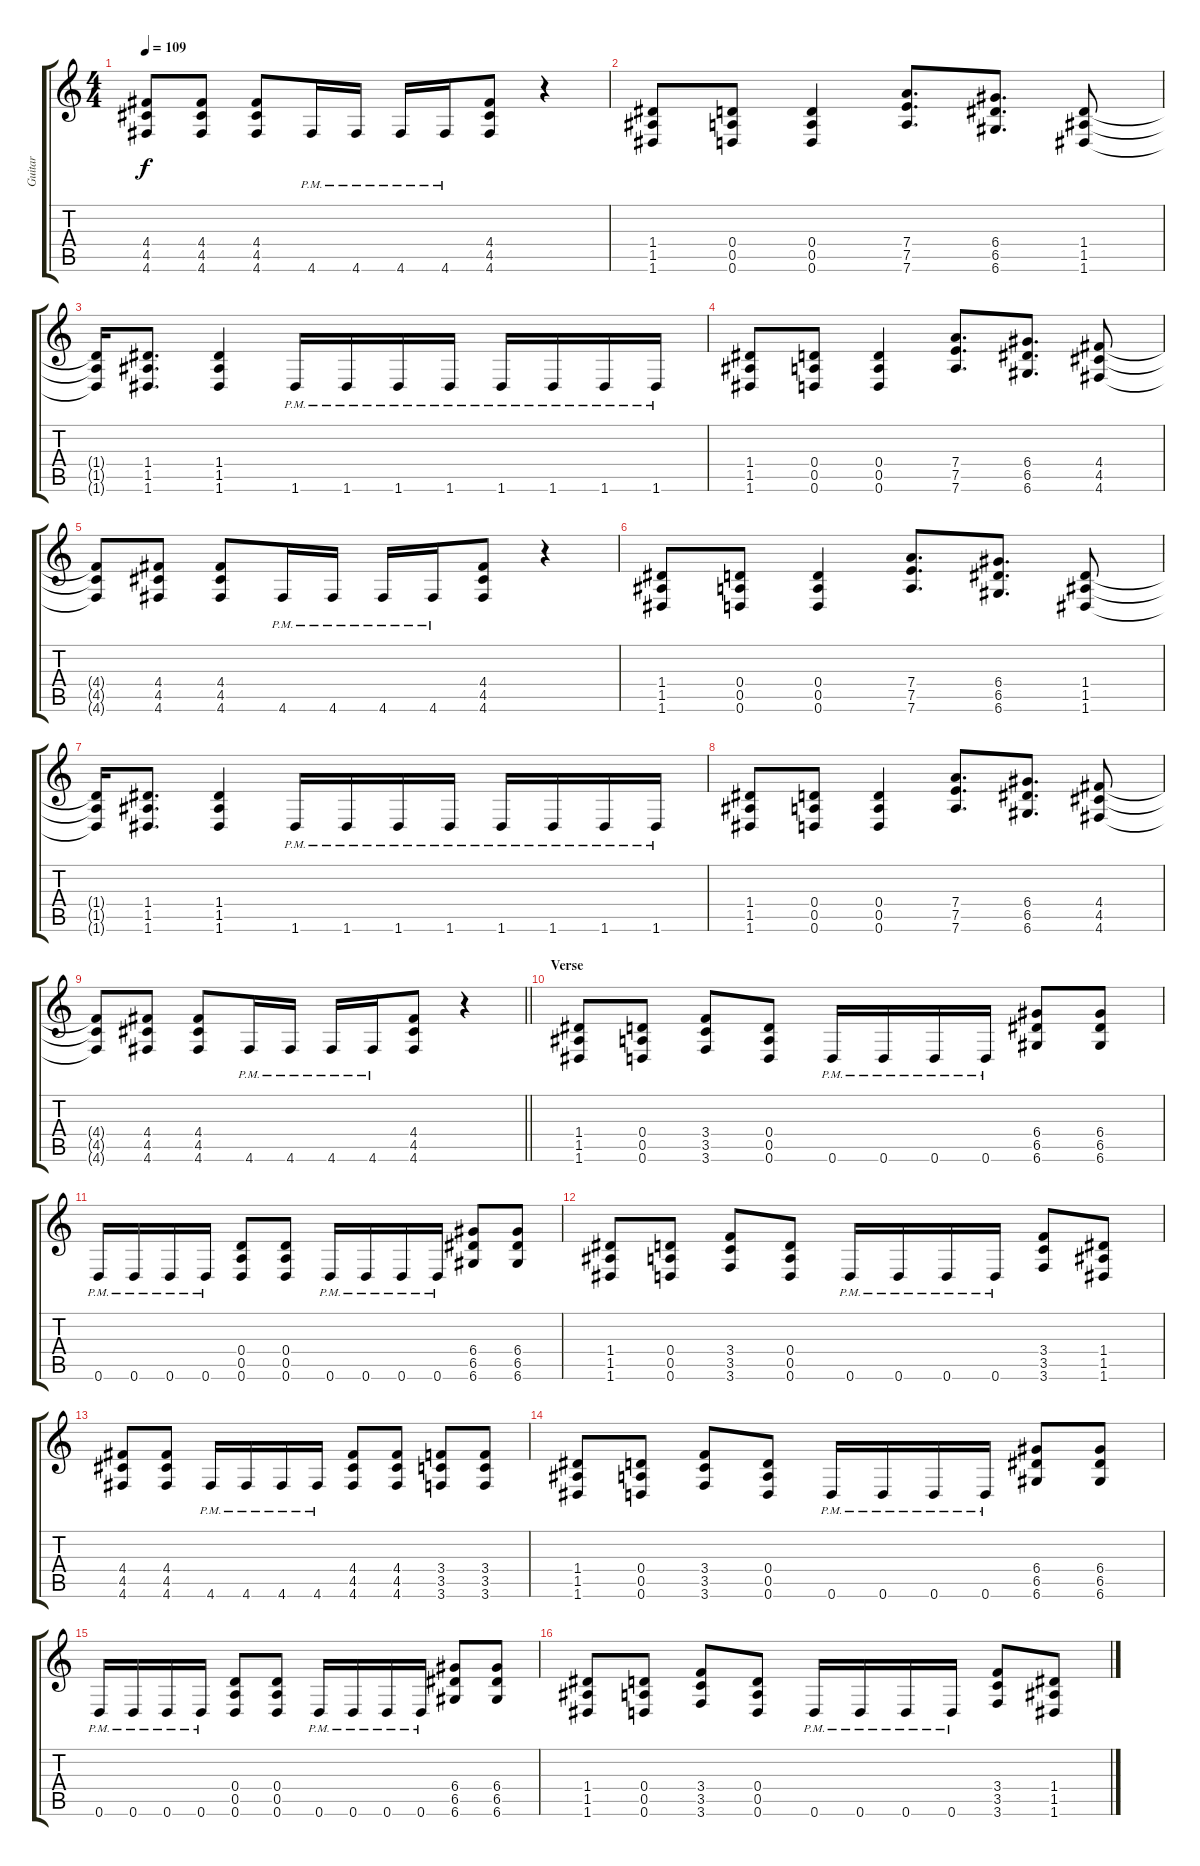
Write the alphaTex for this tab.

\track ("Guitar " "Guitar ") {instrument distortionguitar}
\staff {score tabs}
\tuning (E4 B3 G3 D3 A2 D2) {hide}
\ts (4 4)
\tempo 109
\clef g2
\ks c
(4.4{t} 4.5{t} 4.6{t}).8{dy f} (4.4 4.5 4.6).8 (4.4 4.5 4.6).8 4.6{pm}.16 4.6{pm}.16 4.6{pm}.16 4.6{pm}.16 (4.4 4.5 4.6).8 r.4 |
(1.4 1.5 1.6).8 (0.4 0.5 0.6).8 (0.4 0.5 0.6).4 (7.4 7.5 7.6).8{d} (6.4 6.5 6.6).8{d} (1.4 1.5 1.6).8 |
(1.4{t} 1.5{t} 1.6{t}).16 (1.4 1.5 1.6).8{d} (1.4 1.5 1.6).4 1.6{pm}.16 1.6{pm}.16 1.6{pm}.16 1.6{pm}.16 1.6{pm}.16 1.6{pm}.16 1.6{pm}.16 1.6{pm}.16 |
(1.4 1.5 1.6).8 (0.4 0.5 0.6).8 (0.4 0.5 0.6).4 (7.4 7.5 7.6).8{d} (6.4 6.5 6.6).8{d} (4.4 4.5 4.6).8 |
(4.4{t} 4.5{t} 4.6{t}).8 (4.4 4.5 4.6).8 (4.4 4.5 4.6).8 4.6{pm}.16 4.6{pm}.16 4.6{pm}.16 4.6{pm}.16 (4.4 4.5 4.6).8 r.4 |
(1.4 1.5 1.6).8 (0.4 0.5 0.6).8 (0.4 0.5 0.6).4 (7.4 7.5 7.6).8{d} (6.4 6.5 6.6).8{d} (1.4 1.5 1.6).8 |
(1.4{t} 1.5{t} 1.6{t}).16 (1.4 1.5 1.6).8{d} (1.4 1.5 1.6).4 1.6{pm}.16 1.6{pm}.16 1.6{pm}.16 1.6{pm}.16 1.6{pm}.16 1.6{pm}.16 1.6{pm}.16 1.6{pm}.16 |
(1.4 1.5 1.6).8 (0.4 0.5 0.6).8 (0.4 0.5 0.6).4 (7.4 7.5 7.6).8{d} (6.4 6.5 6.6).8{d} (4.4 4.5 4.6).8 |
\barLineRight lightlight
(4.4{t} 4.5{t} 4.6{t}).8 (4.4 4.5 4.6).8 (4.4 4.5 4.6).8 4.6{pm}.16 4.6{pm}.16 4.6{pm}.16 4.6{pm}.16 (4.4 4.5 4.6).8 r.4 |
\section ("" "Verse")
(1.4 1.5 1.6).8 (0.4 0.5 0.6).8 (3.4 3.5 3.6).8 (0.4 0.5 0.6).8 0.6{pm}.16 0.6{pm}.16 0.6{pm}.16 0.6{pm}.16 (6.4 6.5 6.6).8 (6.4 6.5 6.6).8 |
0.6{pm}.16 0.6{pm}.16 0.6{pm}.16 0.6{pm}.16 (0.4 0.5 0.6).8 (0.4 0.5 0.6).8 0.6{pm}.16 0.6{pm}.16 0.6{pm}.16 0.6{pm}.16 (6.4 6.5 6.6).8 (6.4 6.5 6.6).8 |
(1.4 1.5 1.6).8 (0.4 0.5 0.6).8 (3.4 3.5 3.6).8 (0.4 0.5 0.6).8 0.6{pm}.16 0.6{pm}.16 0.6{pm}.16 0.6{pm}.16 (3.4 3.5 3.6).8 (1.4 1.5 1.6).8 |
(4.4 4.5 4.6).8 (4.4 4.5 4.6).8 4.6{pm}.16 4.6{pm}.16 4.6{pm}.16 4.6{pm}.16 (4.4 4.5 4.6).8 (4.4 4.5 4.6).8 (3.4 3.5 3.6).8 (3.4 3.5 3.6).8 |
(1.4 1.5 1.6).8 (0.4 0.5 0.6).8 (3.4 3.5 3.6).8 (0.4 0.5 0.6).8 0.6{pm}.16 0.6{pm}.16 0.6{pm}.16 0.6{pm}.16 (6.4 6.5 6.6).8 (6.4 6.5 6.6).8 |
0.6{pm}.16 0.6{pm}.16 0.6{pm}.16 0.6{pm}.16 (0.4 0.5 0.6).8 (0.4 0.5 0.6).8 0.6{pm}.16 0.6{pm}.16 0.6{pm}.16 0.6{pm}.16 (6.4 6.5 6.6).8 (6.4 6.5 6.6).8 |
(1.4 1.5 1.6).8 (0.4 0.5 0.6).8 (3.4 3.5 3.6).8 (0.4 0.5 0.6).8 0.6{pm}.16 0.6{pm}.16 0.6{pm}.16 0.6{pm}.16 (3.4 3.5 3.6).8 (1.4 1.5 1.6).8
